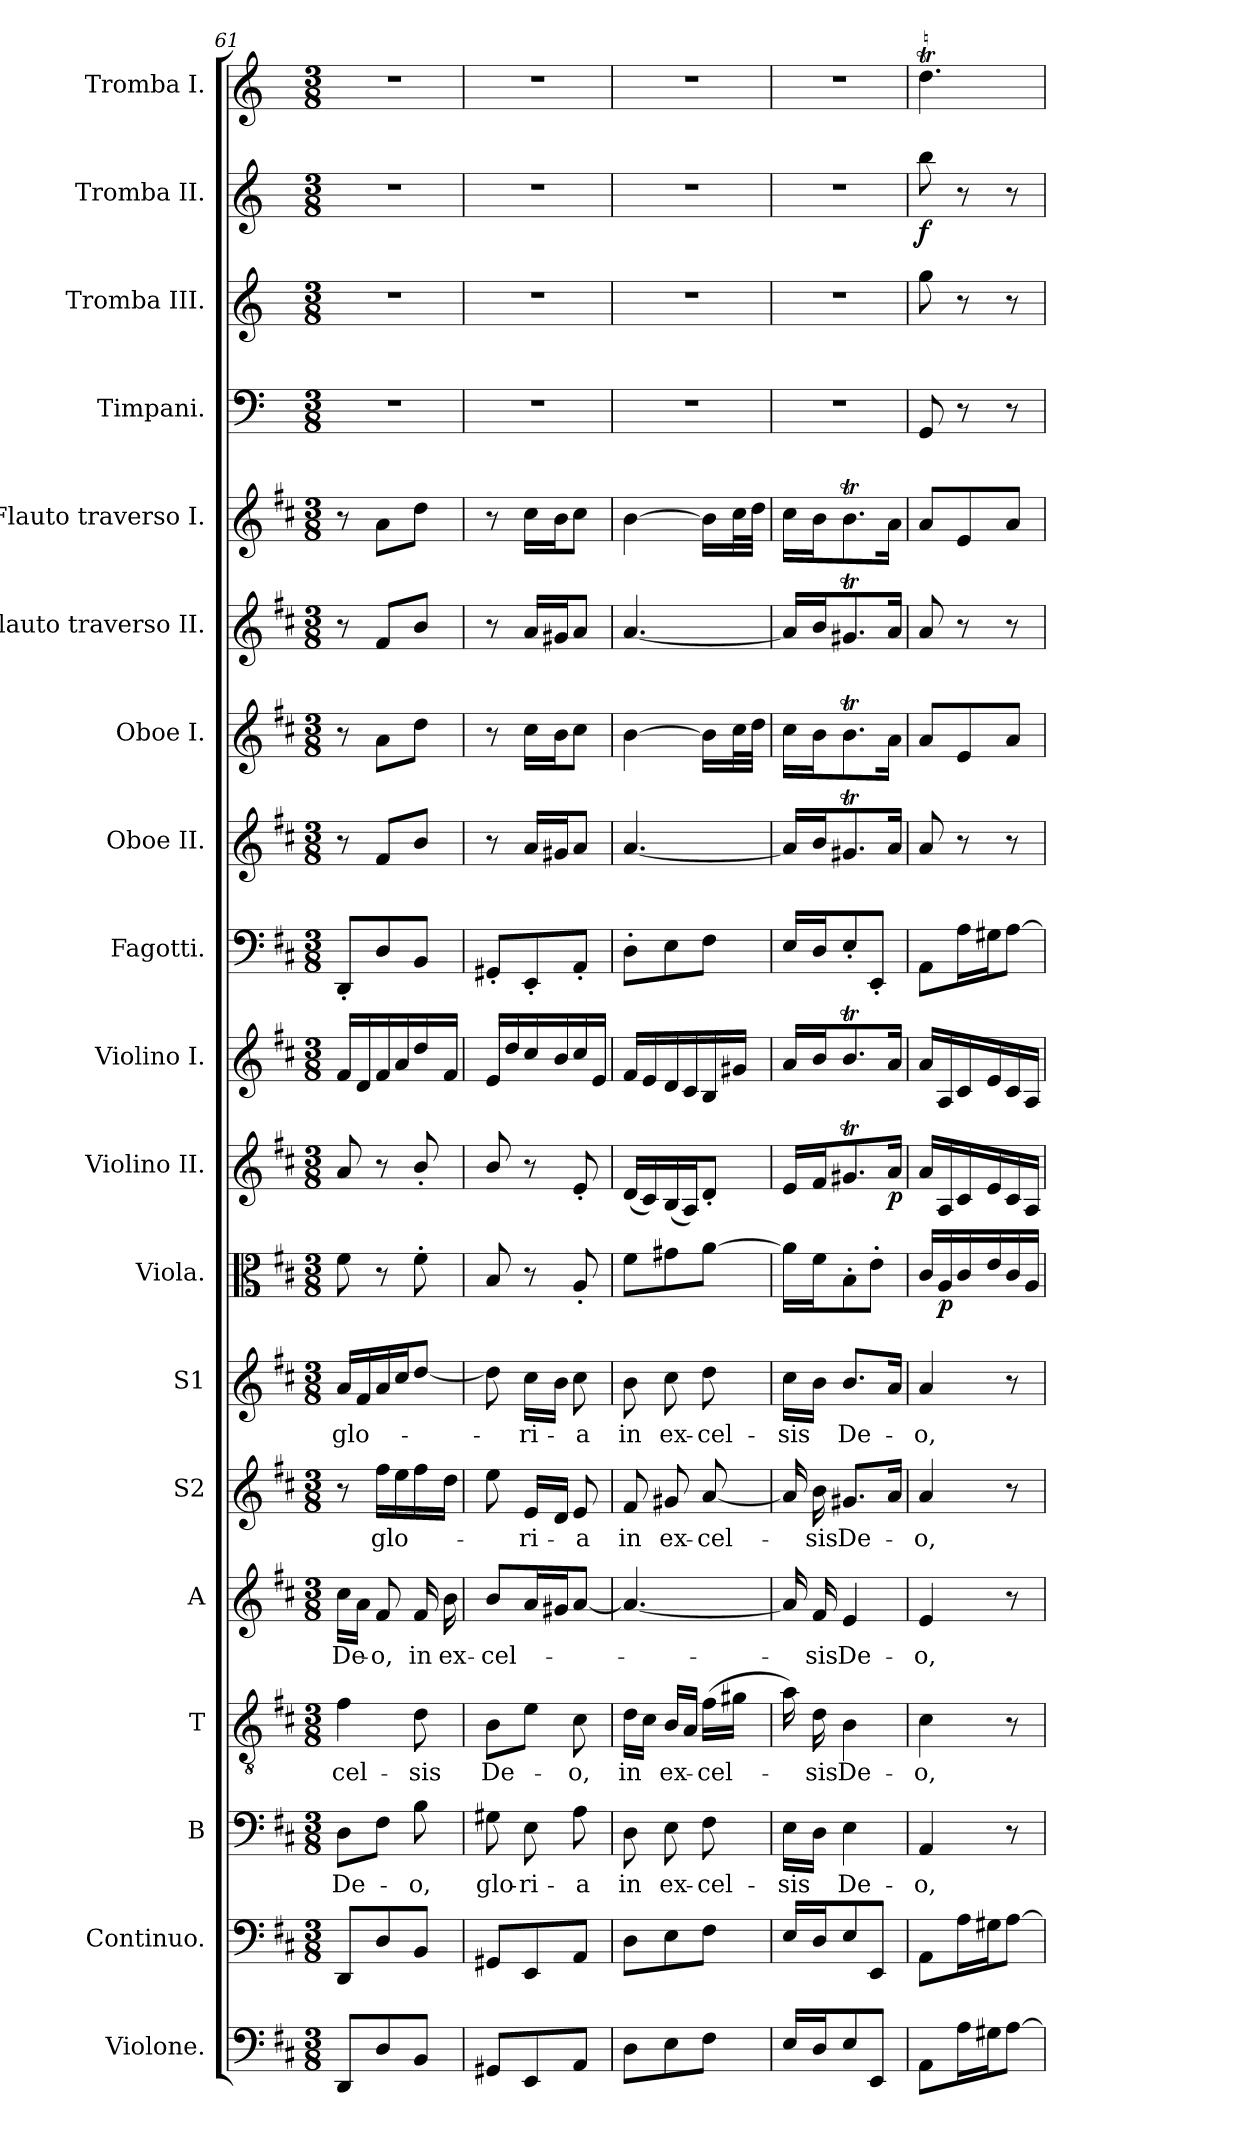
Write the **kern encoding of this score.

**kern	**kern	**kern	**text	**kern	**text	**kern	**text	**kern	**text	**kern	**text	**kern	**dynam	**kern	**dynam	**kern	**kern	**kern	**kern	**kern	**kern	**kern	**kern	**kern	**dynam	**kern
*part19	*part18	*part17	*part17	*part16	*part16	*part15	*part15	*part14	*part14	*part13	*part13	*part12	*part12	*part11	*part11	*part10	*part9	*part8	*part7	*part6	*part5	*part4	*part3	*part2	*part2	*part1
*staff19	*staff18	*staff17	*staff17	*staff16	*staff16	*staff15	*staff15	*staff14	*staff14	*staff13	*staff13	*staff12	*staff12	*staff11	*staff11	*staff10	*staff9	*staff8	*staff7	*staff6	*staff5	*staff4	*staff3	*staff2	*staff2	*staff1
*I"Violone.	*I"Continuo.	*I"B	*	*I"T	*	*I"A	*	*I"S2	*	*I"S1	*	*I"Viola.	*	*I"Violino II.	*	*I"Violino I.	*I"Fagotti.	*I"Oboe II.	*I"Oboe I.	*I"Flauto traverso II.	*I"Flauto traverso I.	*I"Timpani.	*I"Tromba III.	*I"Tromba II.	*	*I"Tromba I.
*	*	*I'B	*	*I'T	*	*I'A	*	*I'S2	*	*I'S1	*	*	*	*	*	*	*	*I'Ob	*I'Ob	*I'Fl	*I'Fl	*I'Timp	*	*	*	*
*clefF4	*clefF4	*clefF4	*	*clefGv2	*	*clefG2	*	*clefG2	*	*clefG2	*	*clefC3	*	*clefG2	*	*clefG2	*clefF4	*clefG2	*clefG2	*clefG2	*clefG2	*clefF4	*clefG2	*clefG2	*	*clefG2
*ITrd7c12	*	*	*	*	*	*	*	*	*	*	*	*	*	*	*	*	*	*	*	*	*	*ITrd-1c-2	*ITrd-1c-2	*ITrd-1c-2	*	*ITrd-1c-2
*k[f#c#]	*k[f#c#]	*k[f#c#]	*	*k[f#c#]	*	*k[f#c#]	*	*k[f#c#]	*	*k[f#c#]	*	*k[f#c#]	*	*k[f#c#]	*	*k[f#c#]	*k[f#c#]	*k[f#c#]	*k[f#c#]	*k[f#c#]	*k[f#c#]	*k[f#c#]	*k[f#c#]	*k[f#c#]	*	*k[f#c#]
*M3/8	*M3/8	*M3/8	*	*M3/8	*	*M3/8	*	*M3/8	*	*M3/8	*	*M3/8	*	*M3/8	*	*M3/8	*M3/8	*M3/8	*M3/8	*M3/8	*M3/8	*M3/8	*M3/8	*M3/8	*	*M3/8
=61	=61	=61	=61	=61	=61	=61	=61	=61	=61	=61	=61	=61	=61	=61	=61	=61	=61	=61	=61	=61	=61	=61	=61	=61	=61	=61
!	!	!	!LO:LY:b	!	!LO:LY:b	!	!LO:LY:b	!	!	!	!LO:LY:b	!	!	!	!	!	!	!	!	!	!	!	!	!	!	!
8DDD/L	8DD/L	8D\L	De-	4f#\	-cel-	16cc#\LL	De-	8r	.	16a/LL	glo-	8f#\	.	8a/	.	16f#/LL	8DD'/L	8r	8r	8r	8r	4.r	4.r	4.r	.	4.r
.	.	.	.	.	.	16a\JJ	.	.	.	16f#/	.	.	.	.	.	16d/	.	.	.	.	.	.	.	.	.	.
!	!	!	!	!	!	!	!LO:LY:b	!	!LO:LY:b	!	!	!	!	!	!	!	!	!	!	!	!	!	!	!	!	!
8DD/	8D/	8F#\J	.	.	.	8f#/	-o,	16ff#\LL	glo-	16a/	.	8r	.	8r	.	16f#/	8D/	8f#/L	8a\L	8f#/L	8a\L	.	.	.	.	.
.	.	.	.	.	.	.	.	16ee\	.	16cc#/J	.	.	.	.	.	16a/	.	.	.	.	.	.	.	.	.	.
!	!	!	!LO:LY:b	!	!LO:LY:b	!	!LO:LY:b	!	!	!	!	!	!	!	!	!	!	!	!	!	!	!	!	!	!	!
8BBB/J	8BB/J	8B\	-o,	8d\	-sis	16f#/	in	16ff#\	.	[8dd/J	.	8f#'\	.	8b'/	.	16dd/	8BB/J	8b/J	8dd\J	8b/J	8dd\J	.	.	.	.	.
!	!	!	!	!	!	!	!LO:LY:b	!	!	!	!	!	!	!	!	!	!	!	!	!	!	!	!	!	!	!
.	.	.	.	.	.	16b\	ex-	16dd\JJ	.	.	.	.	.	.	.	16f#/JJ	.	.	.	.	.	.	.	.	.	.
=62	=62	=62	=62	=62	=62	=62	=62	=62	=62	=62	=62	=62	=62	=62	=62	=62	=62	=62	=62	=62	=62	=62	=62	=62	=62	=62
!	!	!	!LO:LY:b	!	!LO:LY:b	!	!LO:LY:b	!	!	!	!	!	!	!	!	!	!	!	!	!	!	!	!	!	!	!
8GGG#X/L	8GG#X/L	8G#X\	glo-	8B\L	De-	8b/L	-cel-	8ee\	.	8dd\]	.	8B/	.	8b/	.	16e/LL	8GG#X'/L	8r	8r	8r	8r	4.r	4.r	4.r	.	4.r
.	.	.	.	.	.	.	.	.	.	.	.	.	.	.	.	16dd/	.	.	.	.	.	.	.	.	.	.
!	!	!	!LO:LY:b	!	!	!	!	!	!LO:LY:b	!	!LO:LY:b	!	!	!	!	!	!	!	!	!	!	!	!	!	!	!
8EEE/	8EE/	8E\	-ri-	8e\J	.	16a/L	.	16e/LL	ri-	16cc#\LL	ri-	8r	.	8r	.	16cc#/	8EE'/	16a/LL	16cc#\LL	16a/LL	16cc#\LL	.	.	.	.	.
.	.	.	.	.	.	16g#X/J	.	16d/JJ	.	16b\JJ	.	.	.	.	.	16b/	.	16g#X/J	16b\J	16g#X/J	16b\J	.	.	.	.	.
!	!	!	!LO:LY:b	!	!LO:LY:b	!	!	!	!LO:LY:b	!	!LO:LY:b	!	!	!	!	!	!	!	!	!	!	!	!	!	!	!
8AAA/J	8AA/J	8A\	-a	8c#\	-o,	[8a/J	.	8e/	-a	8cc#\	-a	8A'/	.	8e'/	.	16cc#/	8AA'/J	8a/J	8cc#\J	8a/J	8cc#\J	.	.	.	.	.
.	.	.	.	.	.	.	.	.	.	.	.	.	.	.	.	16e/JJ	.	.	.	.	.	.	.	.	.	.
=63	=63	=63	=63	=63	=63	=63	=63	=63	=63	=63	=63	=63	=63	=63	=63	=63	=63	=63	=63	=63	=63	=63	=63	=63	=63	=63
!	!	!	!LO:LY:b	!	!LO:LY:b	!	!	!	!LO:LY:b	!	!LO:LY:b	!	!	!	!	!	!	!	!	!	!	!	!	!	!	!
8DD\L	8D\L	8D\	in	16d\LL	in	4.a/_	.	8f#/	in	8b\	in	8f#\L	.	(<16d/LL	.	16f#/LL	8D'\L	[4.a/	[4b\	[4.a/	[4b\	4.r	4.r	4.r	.	4.r
.	.	.	.	16c#\JJ	.	.	.	.	.	.	.	.	.	16c#/)	.	16e/	.	.	.	.	.	.	.	.	.	.
!	!	!	!LO:LY:b	!	!LO:LY:b	!	!	!	!LO:LY:b	!	!LO:LY:b	!	!	!	!	!	!	!	!	!	!	!	!	!	!	!
8EE\	8E\	8E\	ex-	16B/LL	ex-	.	.	8g#X/	ex-	8cc#\	ex-	8g#X\	.	(<16B/	.	16d/	8E\	.	.	.	.	.	.	.	.	.
.	.	.	.	16A/JJ	.	.	.	.	.	.	.	.	.	16A/J)	.	16c#/	.	.	.	.	.	.	.	.	.	.
!	!	!	!LO:LY:b	!	!LO:LY:b	!	!	!	!LO:LY:b	!	!LO:LY:b	!	!	!	!	!	!	!	!	!	!	!	!	!	!	!
8FF#\J	8F#\J	8F#\	-cel-	(>16f#\LL	-cel-	.	.	[8a/	-cel-	8dd\	-cel-	[8a\J	.	8d'/J	.	16B/	8F#\J	.	16b\LL]	.	16b\LL]	.	.	.	.	.
.	.	.	.	16g#X\JJ	.	.	.	.	.	.	.	.	.	.	.	16g#X/JJ	.	.	32cc#\L	.	32cc#\L	.	.	.	.	.
.	.	.	.	.	.	.	.	.	.	.	.	.	.	.	.	.	.	.	32dd\JJJ	.	32dd\JJJ	.	.	.	.	.
=64	=64	=64	=64	=64	=64	=64	=64	=64	=64	=64	=64	=64	=64	=64	=64	=64	=64	=64	=64	=64	=64	=64	=64	=64	=64	=64
!	!	!	!LO:LY:b	!	!	!	!	!	!	!	!LO:LY:b	!	!	!	!	!	!	!	!	!	!	!	!	!	!	!
16EE/LL	16E/LL	16E\LL	-sis	16a\)	.	16a/]	.	16a/]	.	16cc#\LL	-sis	16a\LL]	.	16e/LL	.	16a/LL	16E/LL	16a/LL]	16cc#\LL	16a/LL]	16cc#\LL	4.r	4.r	4.r	.	4.r
!	!	!	!	!	!LO:LY:b	!	!LO:LY:b	!	!LO:LY:b	!	!	!	!	!	!	!	!	!	!	!	!	!	!	!	!	!
16DD/J	16D/J	16D\JJ	.	16d\	-sis	16f#/	-sis	16b\	-sis	16b\JJ	.	16f#\J	.	16f#/J	.	16b/J	16D/J	16b/J	16b\J	16b/J	16b\J	.	.	.	.	.
!	!	!	!LO:LY:b	!	!LO:LY:b	!	!LO:LY:b	!	!LO:LY:b	!	!LO:LY:b	!	!	!	!	!	!	!	!	!	!	!	!	!	!	!
8EE/	8E/	4E\	De-	4B\	De-	4e/	De-	8.g#X/L	De-	8.b/L	De-	8B'\	.	8.g#Xt/	.	8.bT/	8E'/	8.g#Xt/	8.bT\	8.g#Xt/	8.bT\	.	.	.	.	.
8EEE/J	8EE/J	.	.	.	.	.	.	.	.	.	.	8e'\J	.	.	.	.	8EE'/J	.	.	.	.	.	.	.	.	.
!	!	!	!	!	!	!	!	!	!	!	!	!	!	!	!LO:DY:b	!	!	!	!	!	!	!	!	!	!	!
.	.	.	.	.	.	.	.	16a/Jk	.	16a/Jk	.	.	.	16a/Jk	p	16a/Jk	.	16a/Jk	16a\Jk	16a/Jk	16a\Jk	.	.	.	.	.
=65	=65	=65	=65	=65	=65	=65	=65	=65	=65	=65	=65	=65	=65	=65	=65	=65	=65	=65	=65	=65	=65	=65	=65	=65	=65	=65
!	!	!	!LO:LY:b	!	!LO:LY:b	!	!LO:LY:b	!	!LO:LY:b	!	!LO:LY:b	!	!	!	!	!	!	!	!	!	!	!	!	!	!LO:DY:b	!
8AAA\L	8AA\L	4AA/	-o,	4c#\	-o,	4e/	-o,	4a/	-o,	4a/	-o,	16c#/LL	.	16a/LL	.	16a/LL	8AA\L	8a/	8a/L	8a/	8a/L	8AA/	8aa\	8ccc#\	f	4.eet\
!	!	!	!	!	!	!	!	!	!	!	!	!	!LO:DY:b	!	!	!	!	!	!	!	!	!	!	!	!	!
.	.	.	.	.	.	.	.	.	.	.	.	16A/	p	16A/	.	16A/	.	.	.	.	.	.	.	.	.	.
16AA\L	16A\L	.	.	.	.	.	.	.	.	.	.	16c#/	.	16c#/	.	16c#/	16A\L	8r	8e/	8r	8e/	8r	8r	8r	.	.
16GG#X\J	16G#X\J	.	.	.	.	.	.	.	.	.	.	16e/	.	16e/	.	16e/	16G#X\J	.	.	.	.	.	.	.	.	.
[8AA\J	[8A\J	8r	.	8r	.	8r	.	8r	.	8r	.	16c#/	.	16c#/	.	16c#/	[8A\J	8r	8a/J	8r	8a/J	8r	8r	8r	.	.
.	.	.	.	.	.	.	.	.	.	.	.	16A/JJ	.	16A/JJ	.	16A/JJ	.	.	.	.	.	.	.	.	.	.
=	=	=	=	=	=	=	=	=	=	=	=	=	=	=	=	=	=	=	=	=	=	=	=	=	=	=
*-	*-	*-	*-	*-	*-	*-	*-	*-	*-	*-	*-	*-	*-	*-	*-	*-	*-	*-	*-	*-	*-	*-	*-	*-	*-	*-
